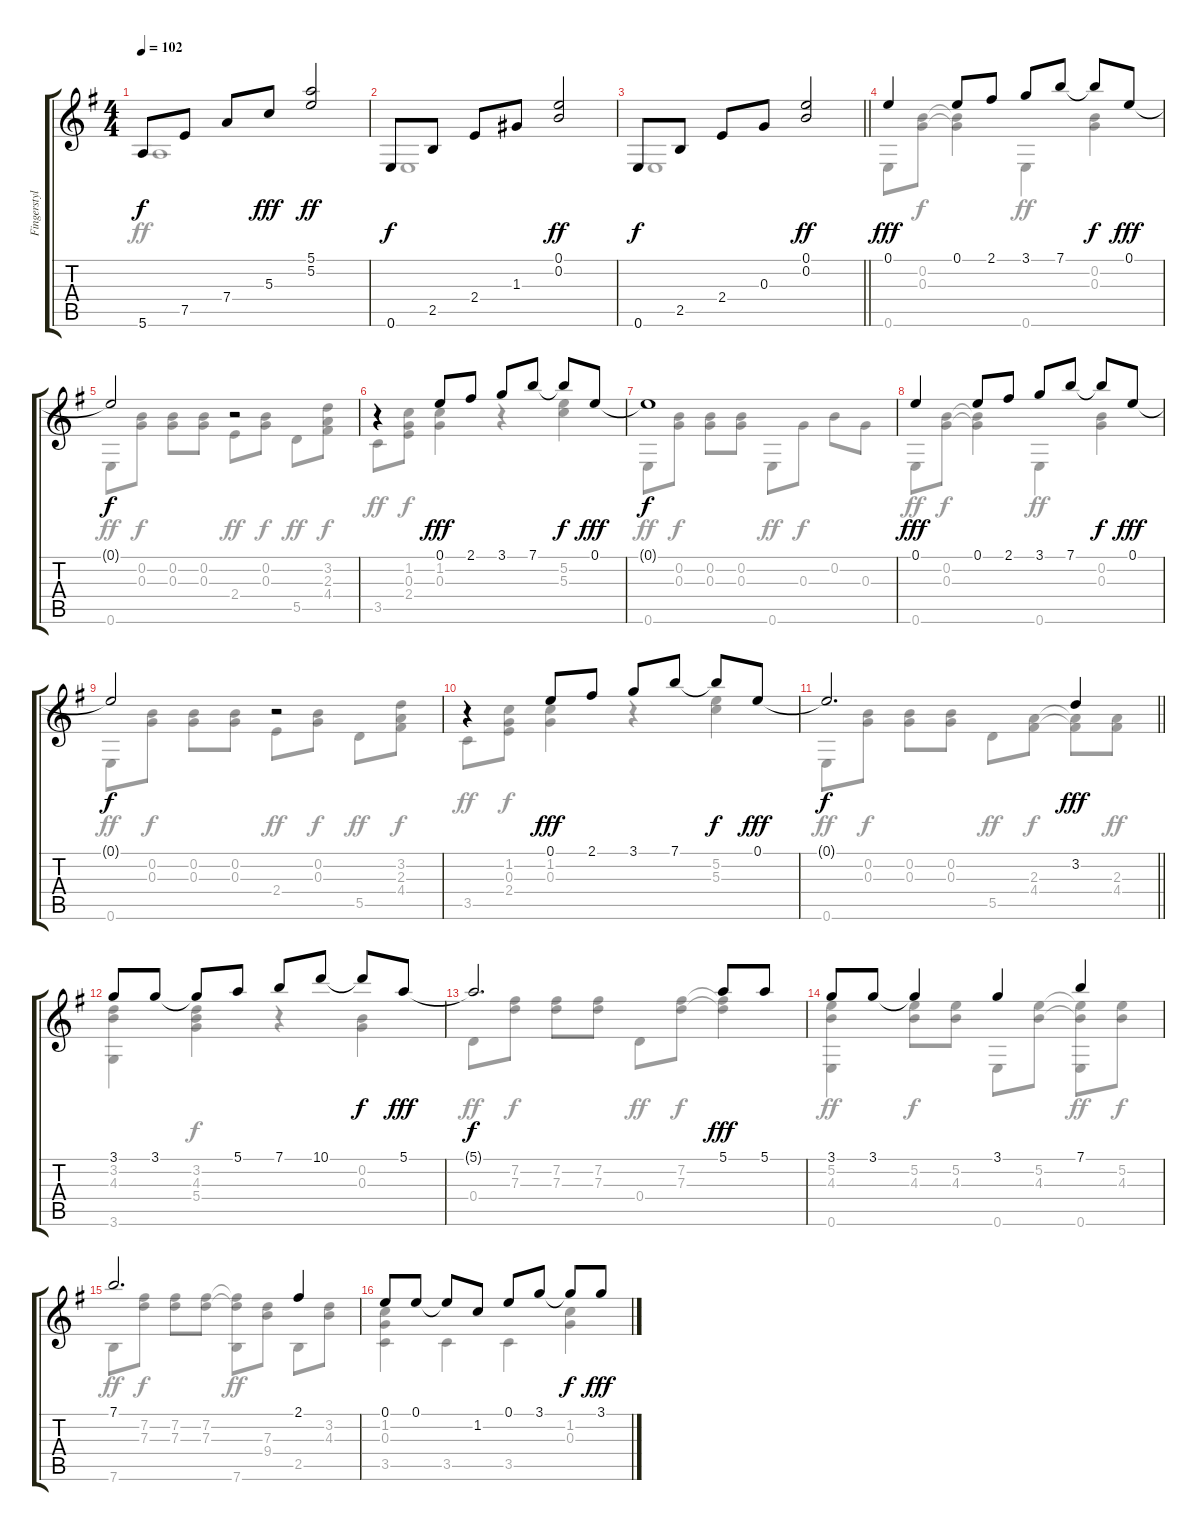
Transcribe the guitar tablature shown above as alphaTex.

\track ("Fingerstyle Guitar" "Fingerstyl") {instrument acousticguitarsteel}
\staff {score tabs}
\tuning (E4 B3 G3 D3 A2 E2) {hide}
\voice
\ts (4 4)
\tempo 102
\clef g2
\ks eminor
5.6.8{dy f instrument acousticguitarsteel} 7.5.8 7.4.8 5.3.8{dy fff} (5.1 5.2).2{dy ff} |
0.6.8{dy f} 2.5.8 2.4.8 1.3.8 (0.1 0.2).2{dy ff} |
\barLineRight lightlight
0.6.8{dy f} 2.5.8 2.4.8 0.3.8 (0.1 0.2).2{dy ff} |
0.1.4{dy fff} 0.1.8 2.1.8 3.1.8 7.1.8 7.1{t}.8{dy f} 0.1.8{dy fff} |
0.1{t}.2{dy f} r.2 |
r.4 0.1.8{dy fff} 2.1.8 3.1.8 7.1.8 7.1{t}.8{dy f} 0.1.8{dy fff} |
0.1{t}.1{dy f} |
0.1.4{dy fff} 0.1.8 2.1.8 3.1.8 7.1.8 7.1{t}.8{dy f} 0.1.8{dy fff} |
0.1{t}.2{dy f} r.2 |
r.4 0.1.8{dy fff} 2.1.8 3.1.8 7.1.8 7.1{t}.8{dy f} 0.1.8{dy fff} |
\barLineRight lightlight
0.1{t}.2{d dy f} 3.2.4{dy fff} |
3.1.8 3.1.8 3.1{t}.8 5.1.8 7.1.8 10.1.8 10.1{t}.8{dy f} 5.1.8{dy fff} |
5.1{t}.2{d dy f} 5.1.8{dy fff} 5.1.8 |
3.1.8 3.1.8 3.1{t}.4 3.1.4 7.1.4 |
7.1.2{d} 2.1.4 |
0.1.8 0.1.8 0.1{t}.8 1.2.8 0.1.8 3.1.8 3.1{t}.8{dy f} 3.1.8{dy fff}
\voice
\clef g2
\ottava regular
\simile none
\ks eminor
5.6.1{dy ff} |
0.6.1 |
\barLineRight lightlight
0.6.1 |
0.6.8 (0.2 0.3).8{dy f} (0.2{t} 0.3{t}).4 0.6.4{dy ff} (0.2 0.3).4{dy f} |
0.6.8{dy ff} (0.2 0.3).8{dy f} (0.2 0.3).8 (0.2 0.3).8 2.4.8{dy ff} (0.2 0.3).8{dy f} 5.5.8{dy ff} (3.2 2.3 4.4).8{dy f} |
3.5.8{dy ff} (1.2 0.3 2.4).8{dy f} (1.2 0.3).4 r.4 (5.2 5.3).4 |
0.6.8{dy ff} (0.2 0.3).8{dy f} (0.2 0.3).8 (0.2 0.3).8 0.6.8{dy ff} 0.3.8{dy f} 0.2.8 0.3.8 |
0.6.8{dy ff} (0.2 0.3).8{dy f} (0.2{t} 0.3{t}).4 0.6.4{dy ff} (0.2 0.3).4{dy f} |
0.6.8{dy ff} (0.2 0.3).8{dy f} (0.2 0.3).8 (0.2 0.3).8 2.4.8{dy ff} (0.2 0.3).8{dy f} 5.5.8{dy ff} (3.2 2.3 4.4).8{dy f} |
3.5.8{dy ff} (1.2 0.3 2.4).8{dy f} (1.2 0.3).4 r.4 (5.2 5.3).4 |
\barLineRight lightlight
0.6.8{dy ff} (0.2 0.3).8{dy f} (0.2 0.3).8 (0.2 0.3).8 5.5.8{dy ff} (2.3 4.4).8{dy f} (2.3{t} 4.4{t}).8 (2.3 4.4).8{dy ff} |
(3.2 4.3 3.6).4 (3.2 4.3 5.4).4{dy f} r.4 (0.2 0.3).4 |
0.4.8{dy ff} (7.2 7.3).8{dy f} (7.2 7.3).8 (7.2 7.3).8 0.4.8{dy ff} (7.2 7.3).8{dy f} (7.2{t} 7.3{t}).4 |
(5.2 4.3 0.6).4{dy ff} (5.2 4.3).8{dy f} (5.2 4.3).8 0.6.8 (5.2 4.3).8 (5.2{t} 4.3{t} 0.6).8{dy ff} (5.2 4.3).8{dy f} |
7.6.8{dy ff} (7.2 7.3).8{dy f} (7.2 7.3).8 (7.2 7.3).8 (7.2{t} 7.3{t} 7.6).8{dy ff} (7.3 9.4).8 2.5.8 (3.2 4.3).8 |
(1.2 0.3 3.5).4 3.5.4 3.5.4 (1.2 0.3).4{dy f}
